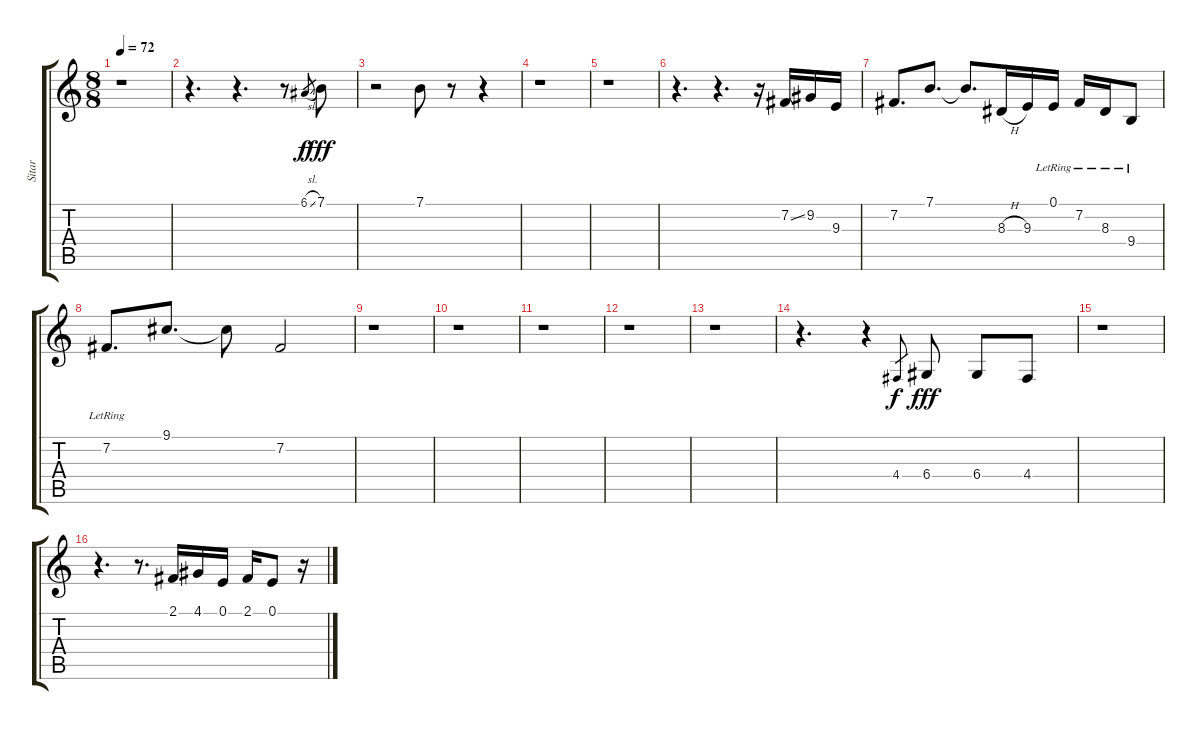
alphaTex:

\track ("Sitar" "Sitar") {instrument sitar}
\staff {score tabs}
\tuning (E4 B3 G3 D3 A2 E2) {hide}
\ts (8 8)
\tempo 72
\clef g2
\ks c
r.1{dy f instrument sitar} |
r.4{d} r.4{d} r.8 6.1{sl}.8{gr} 7.1.8{dy fff} |
r.2 7.1.8 r.8 r.4 |
r.1 |
r.1 |
r.4{d} r.4{d} r.16 7.2{ss}.16 9.2.16 9.3.16 |
7.2.8{d} 7.1.8{d} 7.1{t}.8{d} 8.3{h}.16 9.3.16 0.1{lr}.16 7.2{lr}.16 8.3{lr}.16 9.4{lr}.8 |
7.2{lr}.8{d} 9.1.8{d} 9.1{t}.8 7.2.2 |
r.1 |
r.1 |
r.1 |
r.1 |
r.1 |
r.4{d} r.4 4.4.8{gr dy f} 6.4.8{dy fff} 6.4.8 4.4.8 |
r.1 |
r.4{d} r.8{d} 2.1.16 4.1.16 0.1.16 2.1.16 0.1.8 r.16
